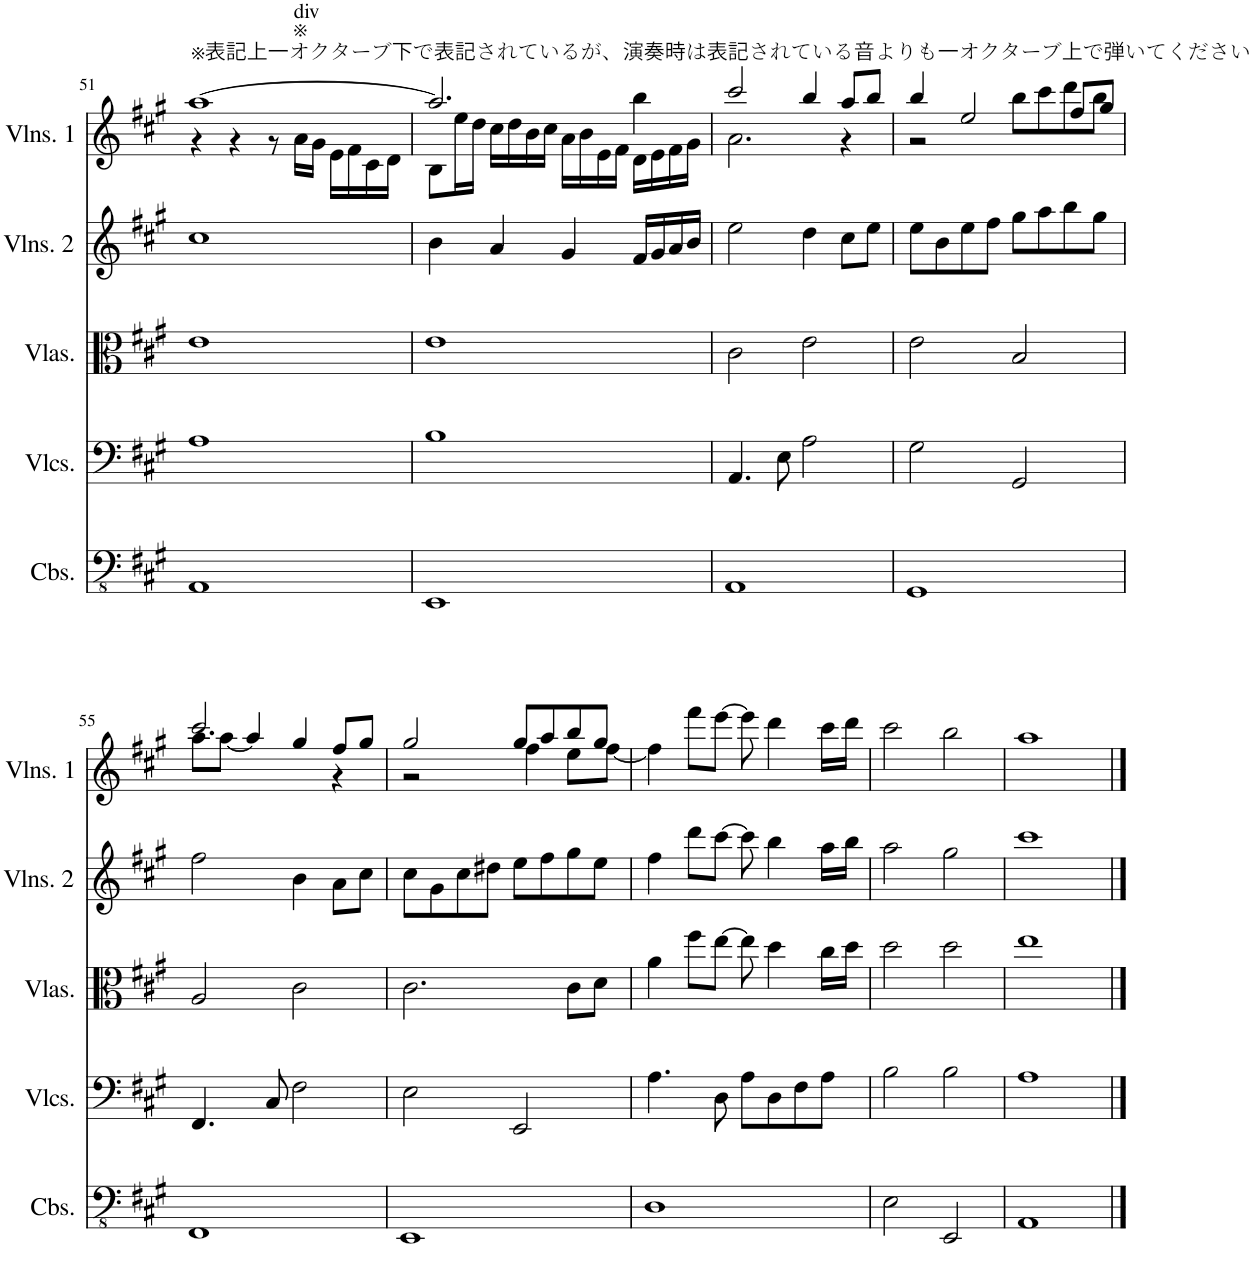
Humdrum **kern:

**kern	**kern	**kern	**kern	**kern
*part5	*part4	*part3	*part2	*part1
*staff5	*staff4	*staff3	*staff2	*staff1
*I"Contrabasses	*I"Violoncellos	*I"Violas	*I"Violins 2	*I"Violins 1
*I'Cbs.	*I'Vlcs.	*I'Vlas.	*I'Vlns. 2	*I'Vlns. 1
!!LO:PB:g=z
*clefFv4	*clefF4	*clefC3	*clefG2	*clefG2
*k[f#c#g#]	*k[f#c#g#]	*k[f#c#g#]	*k[f#c#g#]	*k[f#c#g#]
*M4/4	*M4/4	*M4/4	*M4/4	*M4/4
=51	=51	=51	=51	=51
*	*	*	*	*^
!	!	!	!	!LO:TX:a:t=※表記上一オクターブ下で表記されているが、演奏時は表記されている音よりも一オクターブ上で弾いてください	!
1AA	1A	1e	1cc#	[1aa	4r
.	.	.	.	.	4r
.	.	.	.	.	8r
!	!	!	!	!	!LO:TX:a:t=※
!	!	!	!	!	!LO:TX:a:t=div
.	.	.	.	.	16aa\LL
.	.	.	.	.	16gg#\JJ
.	.	.	.	.	16ee\LL
.	.	.	.	.	16ff#\
.	.	.	.	.	16cc#\
.	.	.	.	.	16dd\JJ
=52	=52	=52	=52	=52	=52
1EEE	1B	1e	4b\	2.aaa/]	8b\L
.	.	.	.	.	16eee\L
.	.	.	.	.	16ddd\JJ
.	.	.	4a/	.	16ccc#\LL
.	.	.	.	.	16ddd\
.	.	.	.	.	16bb\
.	.	.	.	.	16ccc#\JJ
.	.	.	4g#/	.	16aa\LL
.	.	.	.	.	16bb\
.	.	.	.	.	16ee\
.	.	.	.	.	16ff#\JJ
.	.	.	16f#/LL	4bbb\	16dd\LL
.	.	.	16g#/	.	16ee\
.	.	.	16a/	.	16ff#\
.	.	.	16b/JJ	.	16gg#\JJ
=53	=53	=53	=53	=53	=53
1AAA	4.AA/	2c#\	2ee\	2ccc#/	2.a\
.	8E\	.	.	.	.
.	2A\	2e\	4dd\	4bb/	.
.	.	.	8cc#\L	8aa/L	4r
.	.	.	8ee\J	8bb/J	.
=54	=54	=54	=54	=54	=54
1GGG#	2G#\	2e\	8ee\L	4bb/	2r
.	.	.	8b\	.	.
.	.	.	8ee\	2ee/	.
.	.	.	8ff#\J	.	.
.	2GG#/	2B/	8gg#\L	.	8bb\L
.	.	.	8aa\	.	8ccc#\
.	.	.	8bb\	8ff#/L	8ddd\
.	.	.	8gg#\J	8gg#/J	8bb\J
!!LO:LB:g=z	!!
=55	=55	=55	=55	=55	=55
1FFF#	4.FF#/	2A/	2ff#\	8aa\L	2.ccc#/
.	.	.	.	[8aa\J	.
.	.	.	.	4aa/]	.
.	8C#/	.	.	.	.
.	2F#\	2c#\	4b\	4gg#/	.
.	.	.	8a\L	8ff#/L	4r
.	.	.	8cc#\J	8gg#/J	.
=56	=56	=56	=56	=56	=56
1EEE	2E\	2.c#\	8cc#\L	2gg#/	2r
.	.	.	8g#\	.	.
.	.	.	8cc#\	.	.
.	.	.	8dd#X\J	.	.
.	2EE/	.	8ee\L	4ff#\	8gg#/L
.	.	.	8ff#\	.	8aa/
.	.	8c#\L	8gg#\	8ee\L	8bb/
.	.	8d\J	8ee\J	[8ff#\J	8gg#/J
*	*	*	*	*v	*v
=57	=57	=57	=57	=57
1DD	4.A\	4a\	4ff#\	4ff#\]
.	.	8ff#\L	8ddd\L	8fff#\L
.	8D\	[8ee\J	[8ccc#\J	[8eee\J
.	8A\L	8ee\]	8ccc#\]	8eee\]
.	8D\	4dd\	4bb\	4ddd\
.	8F#\	.	.	.
.	8A\J	16cc#\LL	16aa\LL	16ccc#\LL
.	.	16dd\JJ	16bb\JJ	16ddd\JJ
=58	=58	=58	=58	=58
2EE\	2B\	2dd\	2aa\	2ccc#\
2EEE/	2B\	2dd\	2gg#\	2bb\
=59	=59	=59	=59	=59
1AAA	1A	1ee	1ccc#	1aa
==	==	==	==	==
*-	*-	*-	*-	*-
